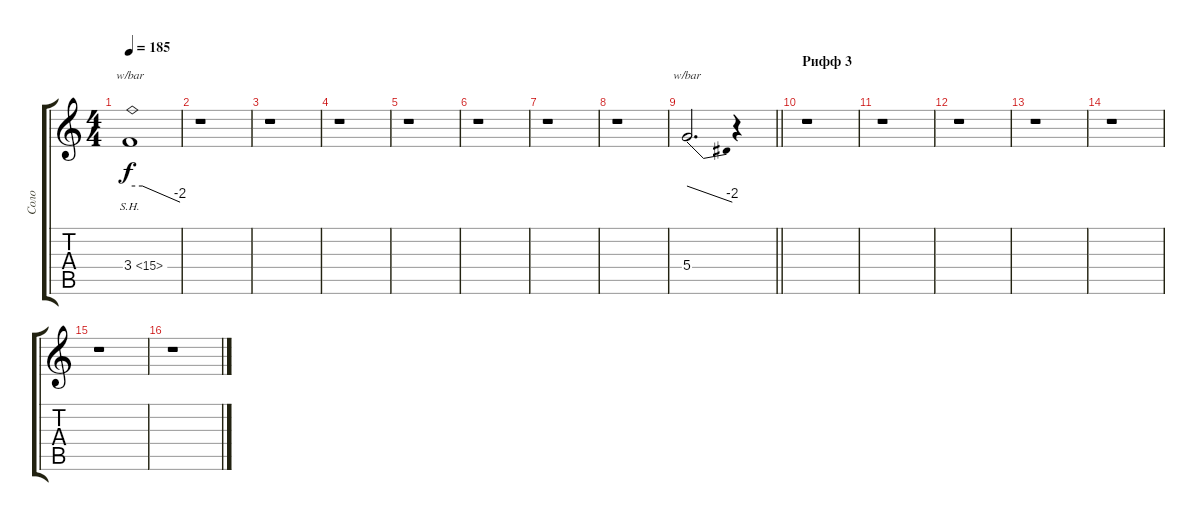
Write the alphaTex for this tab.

\track ("Соло" "Соло") {instrument overdrivenguitar}
\staff {score tabs}
\tuning (E4 B3 G3 D3 A2 E2) {hide}
\ts (4 4)
\tempo 185
\clef g2
\ks c
3.4{sh 12}.1{tbe (custom default 0 0 15 0 60 -8) dy f} |
r.1 |
r.1 |
r.1 |
r.1 |
r.1 |
r.1 |
r.1 |
\barLineRight lightlight
5.4.2{d tbe (dive default 0 0 60 -8)} r.4 |
\section ("" "Рифф 3")
r.1 |
r.1 |
r.1 |
r.1 |
r.1 |
r.1 |
r.1
